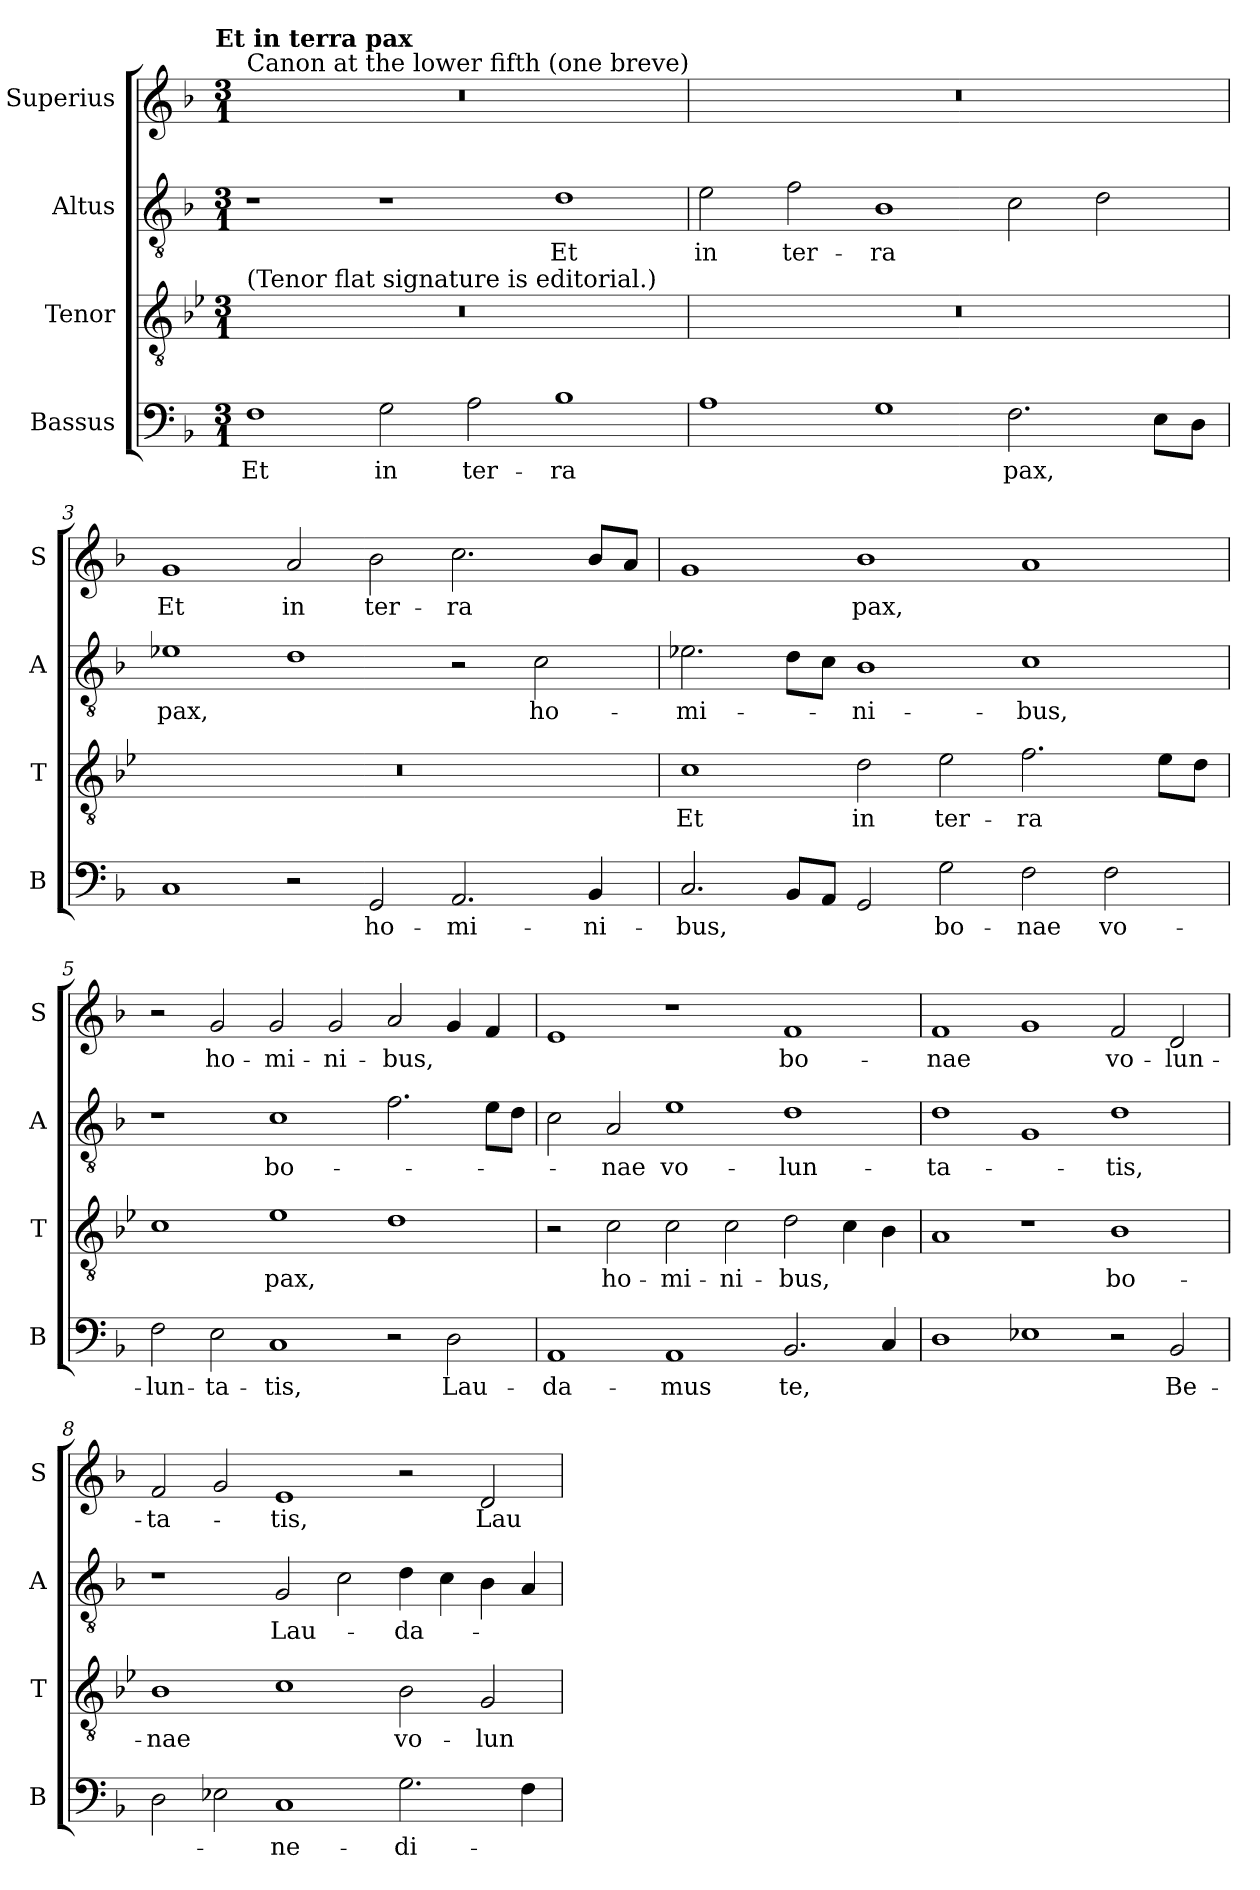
**kern	**text	**kern	**text	**kern	**text	**kern	**text
*part4	*part4	*part3	*part3	*part2	*part2	*part1	*part1
*staff4	*staff4	*staff3	*staff3	*staff2	*staff2	*staff1	*staff1
*I"Bassus	*	*I"Tenor	*	*I"Altus	*	*I"Superius	*
*I'B	*	*I'T	*	*I'A	*	*I'S	*
*clefF4	*	*clefGv2	*	*clefGv2	*	*clefG2	*
*k[b-]	*	*k[b-e-]	*	*k[b-]	*	*k[b-]	*
!!LO:TX:omd:t=Et in terra pax
*M3/1	*	*M3/1	*	*M3/1	*	*M3/1	*
=1	=1	=1	=1	=1	=1	=1	=1
!	!	!	!	!	!	!LO:TX:a:t=Canon at the lower fifth (one breve)	!
!	!	!LO:TX:a:t=(Tenor flat signature is editorial.)	!	!	!	!	!
1F	Et	0.r	.	1r	.	0.r	.
2G\	in	.	.	1r	.	.	.
2A\	ter-	.	.	.	.	.	.
1B-	-ra	.	.	1d	Et	.	.
=2	=2	=2	=2	=2	=2	=2	=2
1A	.	0.r	.	2e\	in	0.r	.
.	.	.	.	2f\	ter-	.	.
1G	.	.	.	1B-	-ra	.	.
2.F\	pax,	.	.	2c\	.	.	.
.	.	.	.	2d\	.	.	.
8E\L	.	.	.	.	.	.	.
8D\J	.	.	.	.	.	.	.
=3	=3	=3	=3	=3	=3	=3	=3
1C	.	0.r	.	1e-X	pax,	1g	Et
2r	.	.	.	1d	.	2a/	in
2GG/	ho-	.	.	.	.	2b-\	ter-
2.AA/	-mi-	.	.	2r	.	2.cc\	-ra
.	.	.	.	2c\	ho-	.	.
4BB-/	-ni-	.	.	.	.	8b-/L	.
.	.	.	.	.	.	8a/J	.
=4	=4	=4	=4	=4	=4	=4	=4
2.C/	-bus,	1c	Et	2.e-X\	-mi-	1g	.
8BB-/L	.	.	.	8d\L	.	.	.
8AA/J	.	.	.	8c\J	.	.	.
2GG/	.	2d\	in	1B-	-ni-	1b-	pax,
2G\	bo-	2e-\	ter-	.	.	.	.
2F\	-nae	2.f\	-ra	1c	-bus,	1a	.
2F\	vo-	.	.	.	.	.	.
.	.	8e-\L	.	.	.	.	.
.	.	8d\J	.	.	.	.	.
=5	=5	=5	=5	=5	=5	=5	=5
2F\	-lun-	1c	.	1r	.	2r	.
2E\	-ta-	.	.	.	.	2g/	ho-
1C	-tis,	1e-	pax,	1c	bo-	2g/	-mi-
.	.	.	.	.	.	2g/	-ni-
2r	.	1d	.	2.f\	.	2a/	-bus,
2D\	Lau-	.	.	.	.	4g/	.
.	.	.	.	8e\L	.	4f/	.
.	.	.	.	8d\J	.	.	.
=6	=6	=6	=6	=6	=6	=6	=6
1AA	-da-	2r	.	2c\	.	1e	.
.	.	2c\	ho-	2A/	-nae	.	.
1AA	-mus	2c\	-mi-	1e	vo-	1r	.
.	.	2c\	-ni-	.	.	.	.
2.BB-/	te,	2d\	-bus,	1d	-lun-	1f	bo-
.	.	4c\	.	.	.	.	.
4C/	.	4B-\	.	.	.	.	.
=7	=7	=7	=7	=7	=7	=7	=7
1D	.	1A	.	1d	-ta-	1f	-nae
1E-X	.	1r	.	1G	.	1g	.
2r	.	1B-	bo-	1d	-tis,	2f/	vo-
2BB-/	Be-	.	.	.	.	2d/	-lun-
=8	=8	=8	=8	=8	=8	=8	=8
2D\	.	1B-	-nae	1r	.	2f/	-ta-
2E-X\	.	.	.	.	.	2g/	.
1C	-ne-	1c	.	2G/	Lau-	1e	-tis,
.	.	.	.	2c\	.	.	.
2.G\	-di-	2B-\	vo-	4d\	-da-	2r	.
.	.	.	.	4c\	.	.	.
.	.	2G/	-lun-	4B-\	.	2d/	Lau-
4F\	.	.	.	4A/	.	.	.
=	=	=	=	=	=	=	=
*-	*-	*-	*-	*-	*-	*-	*-
